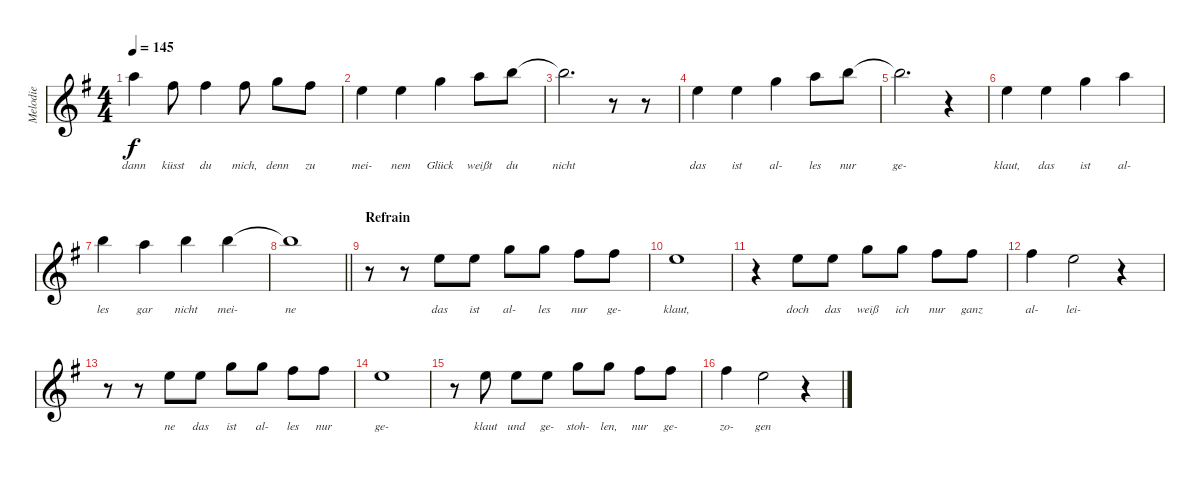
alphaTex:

\track ("Melodie" "Melodie") {instrument electricguitarjazz}
\staff {score}
\tuning (E5 B4 G4 D4 A3 E3 A2) {hide}
\ts (4 4)
\tempo 145
\clef g2
\ks eminor
2.3.4{lyrics (0 "dann") lyrics (1 "") lyrics (2 "") lyrics (3 "") lyrics (4 "") dy f} 4.4.8{lyrics (0 "küsst") lyrics (1 "") lyrics (2 "") lyrics (3 "") lyrics (4 "")} 4.4.4{lyrics (0 "du") lyrics (1 "") lyrics (2 "") lyrics (3 "") lyrics (4 "")} 4.4.8{lyrics (0 "mich,") lyrics (1 "") lyrics (2 "") lyrics (3 "") lyrics (4 "")} 0.3.8{lyrics (0 "denn") lyrics (1 "") lyrics (2 "") lyrics (3 "") lyrics (4 "")} 4.4.8{lyrics (0 "zu") lyrics (1 "") lyrics (2 "") lyrics (3 "") lyrics (4 "")} |
2.4.4{lyrics (0 "mei-") lyrics (1 "") lyrics (2 "") lyrics (3 "") lyrics (4 "")} 2.4.4{lyrics (0 "nem") lyrics (1 "") lyrics (2 "") lyrics (3 "") lyrics (4 "")} 0.3.4{lyrics (0 "Glück") lyrics (1 "") lyrics (2 "") lyrics (3 "") lyrics (4 "")} 2.3.8{lyrics (0 "weißt") lyrics (1 "") lyrics (2 "") lyrics (3 "") lyrics (4 "")} 0.2.8{lyrics (0 "du") lyrics (1 "") lyrics (2 "") lyrics (3 "") lyrics (4 "")} |
0.2{t}.2{d lyrics (0 "nicht") lyrics (1 "") lyrics (2 "") lyrics (3 "") lyrics (4 "")} r.8 r.8 |
2.4.4{lyrics (0 "das") lyrics (1 "") lyrics (2 "") lyrics (3 "") lyrics (4 "")} 2.4.4{lyrics (0 "ist") lyrics (1 "") lyrics (2 "") lyrics (3 "") lyrics (4 "")} 0.3.4{lyrics (0 "al-") lyrics (1 "") lyrics (2 "") lyrics (3 "") lyrics (4 "")} 2.3.8{lyrics (0 "les") lyrics (1 "") lyrics (2 "") lyrics (3 "") lyrics (4 "")} 0.2.8{lyrics (0 "nur") lyrics (1 "") lyrics (2 "") lyrics (3 "") lyrics (4 "")} |
0.2{t}.2{d lyrics (0 "ge-") lyrics (1 "") lyrics (2 "") lyrics (3 "") lyrics (4 "")} r.4 |
2.4.4{lyrics (0 "klaut,") lyrics (1 "") lyrics (2 "") lyrics (3 "") lyrics (4 "")} 2.4.4{lyrics (0 "das") lyrics (1 "") lyrics (2 "") lyrics (3 "") lyrics (4 "")} 0.3.4{lyrics (0 "ist") lyrics (1 "") lyrics (2 "") lyrics (3 "") lyrics (4 "")} 2.3.4{lyrics (0 "al-") lyrics (1 "") lyrics (2 "") lyrics (3 "") lyrics (4 "")} |
4.3.4{lyrics (0 "les") lyrics (1 "") lyrics (2 "") lyrics (3 "") lyrics (4 "")} 2.3.4{lyrics (0 "gar") lyrics (1 "") lyrics (2 "") lyrics (3 "") lyrics (4 "")} 4.3.4{lyrics (0 "nicht") lyrics (1 "") lyrics (2 "") lyrics (3 "") lyrics (4 "")} 4.3.4{lyrics (0 "mei-") lyrics (1 "") lyrics (2 "") lyrics (3 "") lyrics (4 "")} |
\barLineRight lightlight
4.3{t}.1{lyrics (0 "ne") lyrics (1 "") lyrics (2 "") lyrics (3 "") lyrics (4 "")} |
\section ("" "Refrain")
r.8 r.8 2.4.8{lyrics (0 "das") lyrics (1 "") lyrics (2 "") lyrics (3 "") lyrics (4 "")} 2.4.8{lyrics (0 "ist") lyrics (1 "") lyrics (2 "") lyrics (3 "") lyrics (4 "")} 0.3.8{lyrics (0 "al-") lyrics (1 "") lyrics (2 "") lyrics (3 "") lyrics (4 "")} 0.3.8{lyrics (0 "les") lyrics (1 "") lyrics (2 "") lyrics (3 "") lyrics (4 "")} 4.4.8{lyrics (0 "nur") lyrics (1 "") lyrics (2 "") lyrics (3 "") lyrics (4 "")} 4.4.8{lyrics (0 "ge-") lyrics (1 "") lyrics (2 "") lyrics (3 "") lyrics (4 "")} |
2.4.1{lyrics (0 "klaut,") lyrics (1 "") lyrics (2 "") lyrics (3 "") lyrics (4 "")} |
r.4 2.4.8{lyrics (0 "doch") lyrics (1 "") lyrics (2 "") lyrics (3 "") lyrics (4 "")} 2.4.8{lyrics (0 "das") lyrics (1 "") lyrics (2 "") lyrics (3 "") lyrics (4 "")} 0.3.8{lyrics (0 "weiß") lyrics (1 "") lyrics (2 "") lyrics (3 "") lyrics (4 "")} 0.3.8{lyrics (0 "ich") lyrics (1 "") lyrics (2 "") lyrics (3 "") lyrics (4 "")} 4.4.8{lyrics (0 "nur") lyrics (1 "") lyrics (2 "") lyrics (3 "") lyrics (4 "")} 4.4.8{lyrics (0 "ganz") lyrics (1 "") lyrics (2 "") lyrics (3 "") lyrics (4 "")} |
4.4.4{lyrics (0 "al-") lyrics (1 "") lyrics (2 "") lyrics (3 "") lyrics (4 "")} 2.4.2{lyrics (0 "lei-") lyrics (1 "") lyrics (2 "") lyrics (3 "") lyrics (4 "")} r.4 |
r.8 r.8 2.4.8{lyrics (0 "ne") lyrics (1 "") lyrics (2 "") lyrics (3 "") lyrics (4 "")} 2.4.8{lyrics (0 "das") lyrics (1 "") lyrics (2 "") lyrics (3 "") lyrics (4 "")} 0.3.8{lyrics (0 "ist") lyrics (1 "") lyrics (2 "") lyrics (3 "") lyrics (4 "")} 0.3.8{lyrics (0 "al-") lyrics (1 "") lyrics (2 "") lyrics (3 "") lyrics (4 "")} 4.4.8{lyrics (0 "les") lyrics (1 "") lyrics (2 "") lyrics (3 "") lyrics (4 "")} 4.4.8{lyrics (0 "nur") lyrics (1 "") lyrics (2 "") lyrics (3 "") lyrics (4 "")} |
2.4.1{lyrics (0 "ge-") lyrics (1 "") lyrics (2 "") lyrics (3 "") lyrics (4 "")} |
r.8 2.4.8{lyrics (0 "klaut") lyrics (1 "") lyrics (2 "") lyrics (3 "") lyrics (4 "")} 2.4.8{lyrics (0 "und") lyrics (1 "") lyrics (2 "") lyrics (3 "") lyrics (4 "")} 2.4.8{lyrics (0 "ge-") lyrics (1 "") lyrics (2 "") lyrics (3 "") lyrics (4 "")} 0.3.8{lyrics (0 "stoh-") lyrics (1 "") lyrics (2 "") lyrics (3 "") lyrics (4 "")} 0.3.8{lyrics (0 "len,") lyrics (1 "") lyrics (2 "") lyrics (3 "") lyrics (4 "")} 4.4.8{lyrics (0 "nur") lyrics (1 "") lyrics (2 "") lyrics (3 "") lyrics (4 "")} 4.4.8{lyrics (0 "ge-") lyrics (1 "") lyrics (2 "") lyrics (3 "") lyrics (4 "")} |
4.4.4{lyrics (0 "zo-") lyrics (1 "") lyrics (2 "") lyrics (3 "") lyrics (4 "")} 2.4.2{lyrics (0 "gen") lyrics (1 "") lyrics (2 "") lyrics (3 "") lyrics (4 "")} r.4
